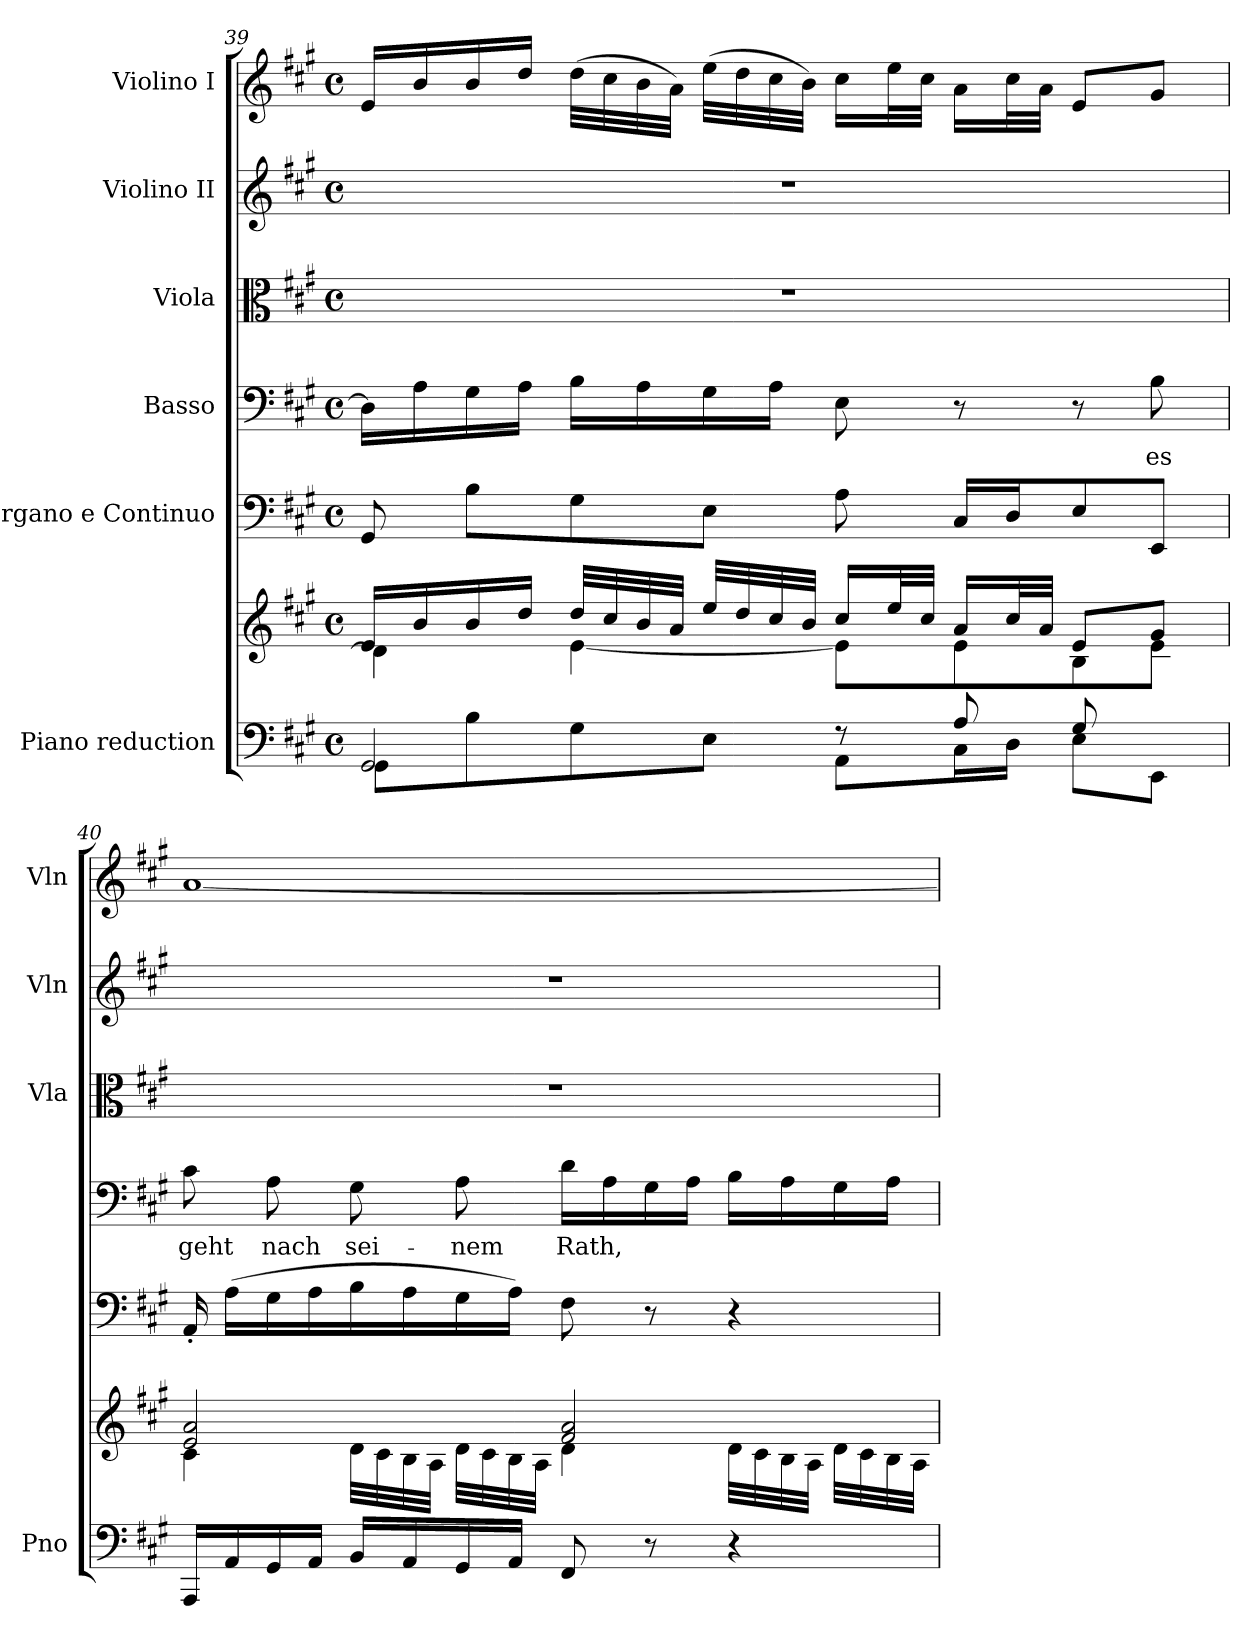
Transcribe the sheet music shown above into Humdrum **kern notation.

**kern	**kern	**kern	**kern	**text	**kern	**kern	**kern
*part6	*part6	*part5	*part4	*part4	*part3	*part2	*part1
*staff7	*staff6	*staff5	*staff4	*staff4	*staff3	*staff2	*staff1
*I"Piano reduction	*	*I"Organo e Continuo	*I"Basso	*	*I"Viola	*I"Violino II	*I"Violino I
*I'Pno	*	*	*	*	*I'Vla	*I'Vln	*I'Vln
*clefF4	*clefG2	*clefF4	*clefF4	*	*clefC3	*clefG2	*clefG2
*k[f#c#g#]	*k[f#c#g#]	*k[f#c#g#]	*k[f#c#g#]	*	*k[f#c#g#]	*k[f#c#g#]	*k[f#c#g#]
*M4/4	*M4/4	*M4/4	*M4/4	*	*M4/4	*M4/4	*M4/4
*met(c)	*met(c)	*met(c)	*met(c)	*	*met(c)	*met(c)	*met(c)
=39	=39	=39	=39	=39	=39	=39	=39
*^	*^	*	*	*	*	*	*
*	*	*	*^	*	*	*	*	*	*
2GG#/	8GG#\L	16e/LL	4d\]	2..ryy	8GG#/	16D\LL]	.	1r	1r	16e/LL
.	.	16b/	.	.	.	16A\	.	.	.	16b/
.	8B\	16b/	.	.	8B\L	16G#\	.	.	.	16b/
.	.	16dd/JJ	.	.	.	16A\JJ	.	.	.	16dd/JJ
.	8G#\	32dd/LLL	[4e\	.	8G#\	16B\LL	.	.	.	(32dd\LLL
.	.	32cc#/	.	.	.	.	.	.	.	32cc#\
.	.	32b/	.	.	.	16A\	.	.	.	32b\
.	.	32a/JJJ	.	.	.	.	.	.	.	32a\JJJ)
.	8E\J	32ee/LLL	.	.	8E\J	16G#\	.	.	.	(32ee\LLL
.	.	32dd/	.	.	.	.	.	.	.	32dd\
.	.	32cc#/	.	.	.	16A\JJ	.	.	.	32cc#\
.	.	32b/JJJ	.	.	.	.	.	.	.	32b\JJJ)
8r	8AA\L	16cc#/LL	8e\L]	.	8A\	8E\	.	.	.	16cc#\LL
.	.	32ee/L	.	.	.	.	.	.	.	32ee\L
.	.	32cc#/JJJ	.	.	.	.	.	.	.	32cc#\JJJ
8A/L	16C#\L	16a/LL	8e\	.	16C#/LL	8r	.	.	.	16a\LL
.	16D\JJ	32cc#/L	.	.	16D/J	.	.	.	.	32cc#\L
.	.	32a/JJJ	.	.	.	.	.	.	.	32a\JJJ
8G#/	8E\L	8e/L	8B\	.	8E/	8r	.	.	.	8e/L
!	!	!	!	!	!	!	!LO:LY:b	!	!	!
8ryy	8EE\J	8g#/J	8e\J	8B\J	8EE/J	8B\	es	.	.	8g#/J
=40	=40	=40	=40	=40	=40	=40	=40	=40	=40	=40
!	!	!	!	!	!	!	!LO:LY:b	!	!	!
*v	*v	*	*	*	*	*	*	*	*	*
*	*	*v	*v	*	*	*	*	*	*
16AAA/LL	2e/ 2a/	4c#\	16AA'/	8c#\	geht	1r	1r	[1a
16AA/	.	.	(16A\LL	.	.	.	.	.
!	!	!	!	!	!LO:LY:b	!	!	!
16GG#/	.	.	16G#\	8A\	nach	.	.	.
16AA/JJ	.	.	16A\	.	.	.	.	.
!	!	!	!	!	!LO:LY:b	!	!	!
16BB/LL	.	32d\LLL	16B\	8G#\	sei-	.	.	.
.	.	32c#\	.	.	.	.	.	.
16AA/	.	32B\	16A\	.	.	.	.	.
.	.	32A\JJJ	.	.	.	.	.	.
!	!	!	!	!	!LO:LY:b	!	!	!
16GG#/	.	32d\LLL	16G#\	8A\	-nem	.	.	.
.	.	32c#\	.	.	.	.	.	.
16AA/JJ	.	32B\	16A\JJ)	.	.	.	.	.
.	.	32A\JJJ	.	.	.	.	.	.
!	!	!	!	!	!LO:LY:b	!	!	!
8FF#/	2f#/ 2a/	4d\	8F#\	16d\LL	-Rath,	.	.	.
.	.	.	.	16A\	.	.	.	.
8r	.	.	8r	16G#\	.	.	.	.
.	.	.	.	16A\JJ	.	.	.	.
4r	.	32d\LLL	4r	16B\LL	.	.	.	.
.	.	32c#\	.	.	.	.	.	.
.	.	32B\	.	16A\	.	.	.	.
.	.	32A\JJJ	.	.	.	.	.	.
.	.	32d\LLL	.	16G#\	.	.	.	.
.	.	32c#\	.	.	.	.	.	.
.	.	32B\	.	16A\JJ	.	.	.	.
.	.	32A\JJJ	.	.	.	.	.	.
*	*v	*v	*	*	*	*	*	*
=	=	=	=	=	=	=	=
*-	*-	*-	*-	*-	*-	*-	*-
